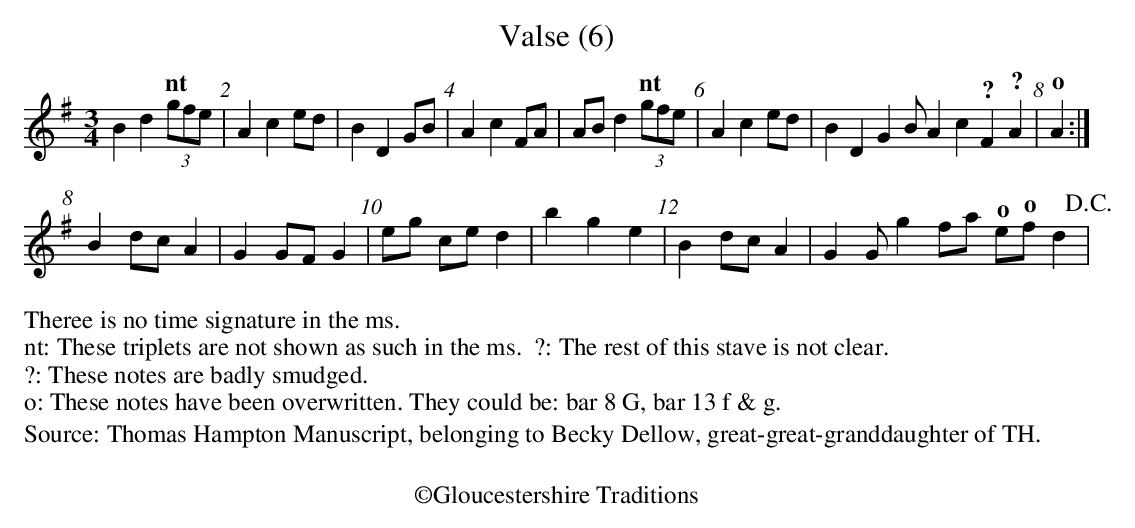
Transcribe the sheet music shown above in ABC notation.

X:1
T:Valse (6)
U:R=!D.C.!
M:3/4 %Time not shown in ms.
L:1/8
K:G
B2d2"^nt"(3gfe | A2c2ed | B2D2GB | A2c2FA |\
 ABd2"^nt"(3gfe | A2c2ed |B2D2G2 BA2c2"^?"F2"^?"A2|"^o"A2:|
B2dcA2 | G2GFG2 | eg ce d2 | b2g2e2 | B2dcA2 | G2Gg2 \
fa "^o"e"^o"f d2R |
